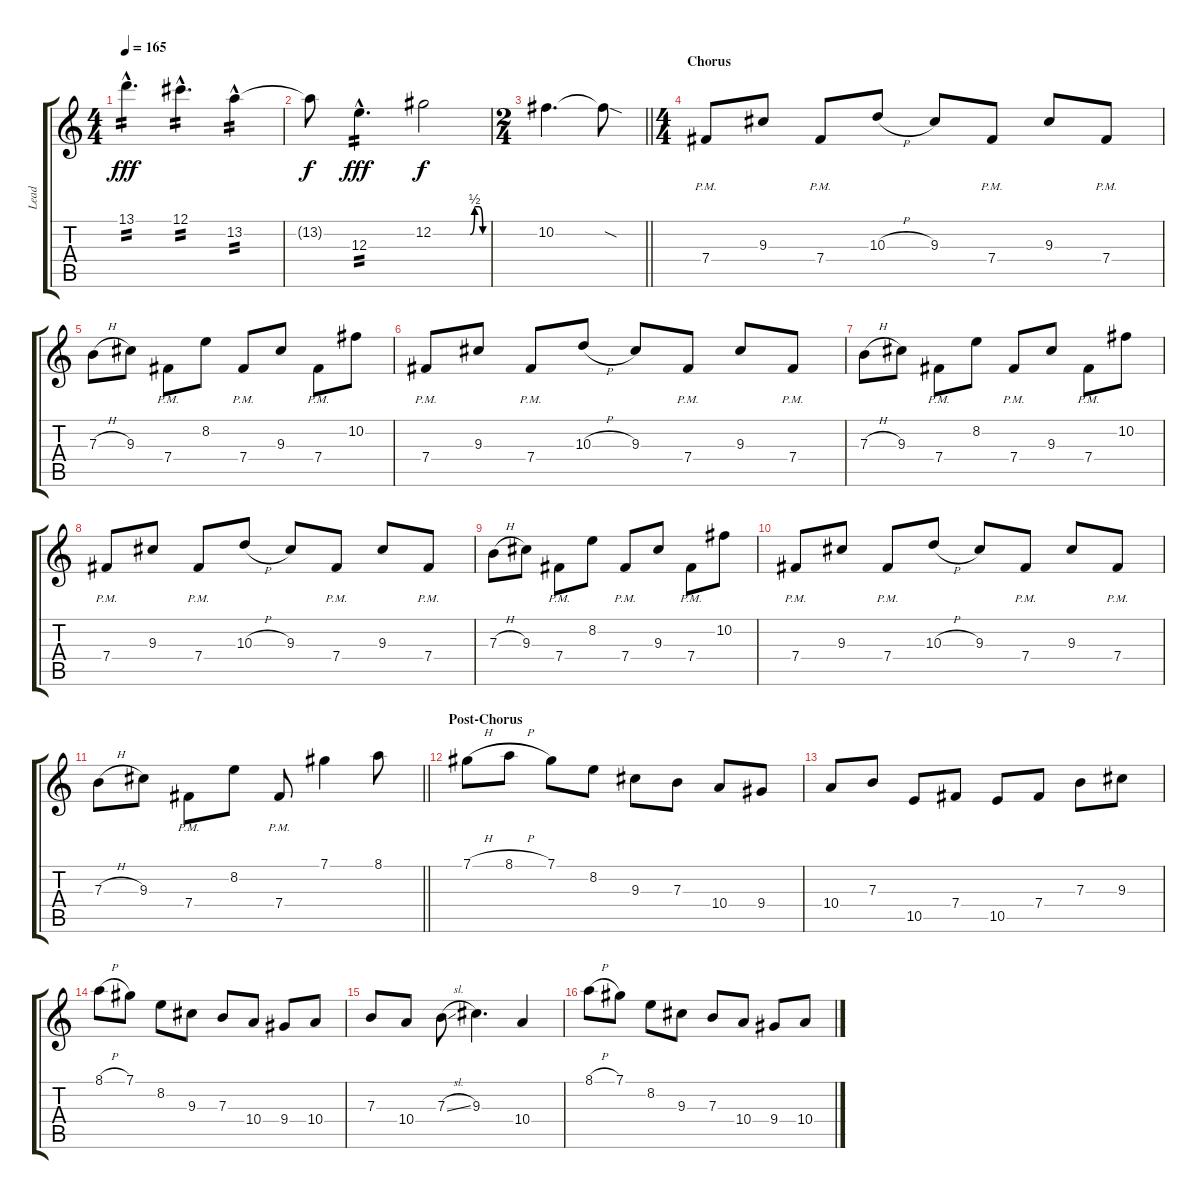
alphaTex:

\track ("Lead" "Lead") {instrument distortionguitar}
\staff {score tabs}
\tuning (Db4 Ab3 E3 B2 Gb2 B1) {hide}
\ts (4 4)
\tempo 165
\clef g2
\ks c
13.1{hac}.4{d tp 2 dy fff} 12.1{hac}.4{d tp 2} 13.2{hac}.4{tp 2} |
13.2{t}.8{dy f} 12.3{hac}.4{d tp 2 dy fff} 12.2{be (custom 0 0 41 0 46 2 51 2 55 0 60 0)}.2{dy f} |
\ts (2 4)
\barLineRight lightlight
10.2.4{d} 10.2{sod t}.8 |
\ts (4 4)
\section ("" "Chorus")
7.4{pm}.8{volume 14} 9.3.8 7.4{pm}.8 10.3{h}.8 9.3.8 7.4{pm}.8 9.3.8 7.4{pm}.8 |
7.3{h}.8 9.3.8 7.4{pm}.8 8.2.8 7.4{pm}.8 9.3.8 7.4{pm}.8 10.2.8 |
7.4{pm}.8 9.3.8 7.4{pm}.8 10.3{h}.8 9.3.8 7.4{pm}.8 9.3.8 7.4{pm}.8 |
7.3{h}.8 9.3.8 7.4{pm}.8 8.2.8 7.4{pm}.8 9.3.8 7.4{pm}.8 10.2.8 |
7.4{pm}.8 9.3.8 7.4{pm}.8 10.3{h}.8 9.3.8 7.4{pm}.8 9.3.8 7.4{pm}.8 |
7.3{h}.8 9.3.8 7.4{pm}.8 8.2.8 7.4{pm}.8 9.3.8 7.4{pm}.8 10.2.8 |
7.4{pm}.8 9.3.8 7.4{pm}.8 10.3{h}.8 9.3.8 7.4{pm}.8 9.3.8 7.4{pm}.8 |
\barLineRight lightlight
7.3{h}.8 9.3.8 7.4{pm}.8 8.2.8 7.4{pm}.8 7.1.4 8.1.8 |
\section ("" "Post-Chorus")
7.1{h}.8 8.1{h}.8 7.1.8 8.2.8 9.3.8 7.3.8 10.4.8 9.4.8 |
10.4.8 7.3.8 10.5.8 7.4.8 10.5.8 7.4.8 7.3.8 9.3.8 |
8.1{h}.8 7.1.8 8.2.8 9.3.8 7.3.8 10.4.8 9.4.8 10.4.8 |
7.3.8 10.4.8 7.3{sl}.8 9.3.4{d} 10.4.4 |
8.1{h}.8 7.1.8 8.2.8 9.3.8 7.3.8 10.4.8 9.4.8 10.4.8
